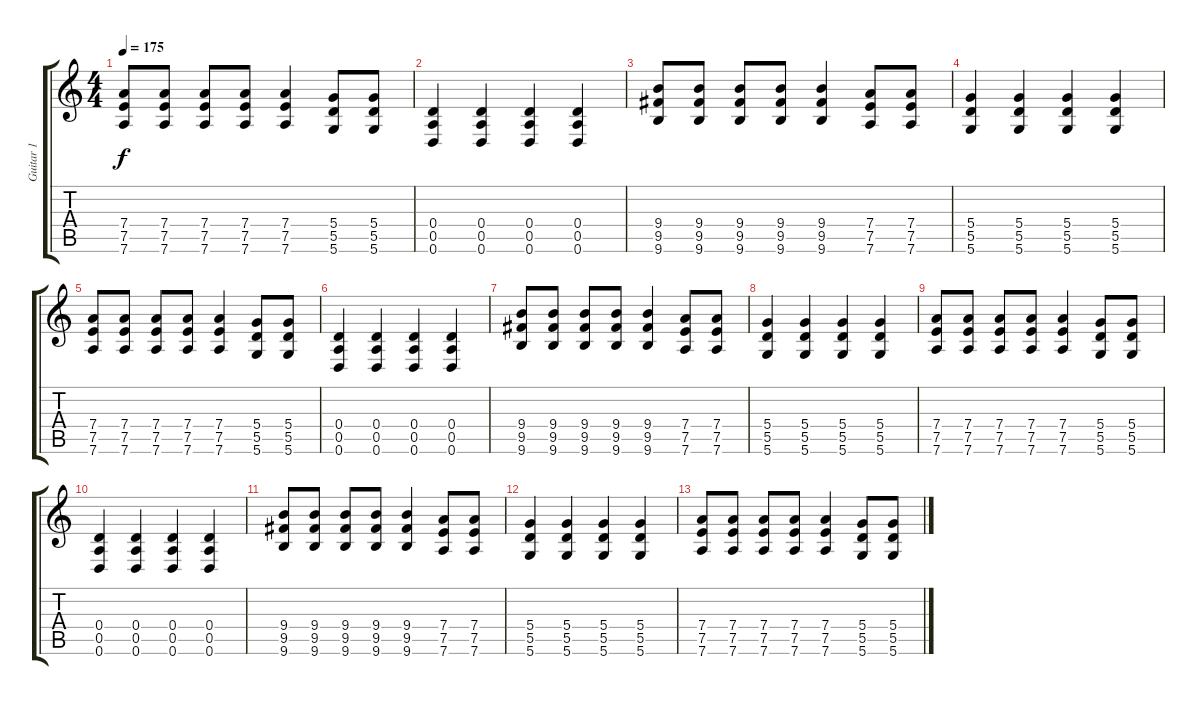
\track ("Guitar 1" "Guitar 1") {instrument distortionguitar}
\staff {score tabs}
\tuning (E4 B3 G3 D3 A2 D2) {hide}
\ts (4 4)
\tempo 175
\clef g2
\ks c
(7.4 7.5 7.6).8{dy f} (7.4 7.5 7.6).8 (7.4 7.5 7.6).8 (7.4 7.5 7.6).8 (7.4 7.5 7.6).4 (5.4 5.5 5.6).8 (5.4 5.5 5.6).8 |
(0.4 0.5 0.6).4 (0.4 0.5 0.6).4 (0.4 0.5 0.6).4 (0.4 0.5 0.6).4 |
(9.4 9.5 9.6).8 (9.4 9.5 9.6).8 (9.4 9.5 9.6).8 (9.4 9.5 9.6).8 (9.4 9.5 9.6).4 (7.4 7.5 7.6).8 (7.4 7.5 7.6).8 |
(5.4 5.5 5.6).4 (5.4 5.5 5.6).4 (5.4 5.5 5.6).4 (5.4 5.5 5.6).4 |
(7.4 7.5 7.6).8 (7.4 7.5 7.6).8 (7.4 7.5 7.6).8 (7.4 7.5 7.6).8 (7.4 7.5 7.6).4 (5.4 5.5 5.6).8 (5.4 5.5 5.6).8 |
(0.4 0.5 0.6).4 (0.4 0.5 0.6).4 (0.4 0.5 0.6).4 (0.4 0.5 0.6).4 |
(9.4 9.5 9.6).8 (9.4 9.5 9.6).8 (9.4 9.5 9.6).8 (9.4 9.5 9.6).8 (9.4 9.5 9.6).4 (7.4 7.5 7.6).8 (7.4 7.5 7.6).8 |
(5.4 5.5 5.6).4 (5.4 5.5 5.6).4 (5.4 5.5 5.6).4 (5.4 5.5 5.6).4 |
(7.4 7.5 7.6).8 (7.4 7.5 7.6).8 (7.4 7.5 7.6).8 (7.4 7.5 7.6).8 (7.4 7.5 7.6).4 (5.4 5.5 5.6).8 (5.4 5.5 5.6).8 |
(0.4 0.5 0.6).4 (0.4 0.5 0.6).4 (0.4 0.5 0.6).4 (0.4 0.5 0.6).4 |
(9.4 9.5 9.6).8 (9.4 9.5 9.6).8 (9.4 9.5 9.6).8 (9.4 9.5 9.6).8 (9.4 9.5 9.6).4 (7.4 7.5 7.6).8 (7.4 7.5 7.6).8 |
(5.4 5.5 5.6).4 (5.4 5.5 5.6).4 (5.4 5.5 5.6).4 (5.4 5.5 5.6).4 |
(7.4 7.5 7.6).8 (7.4 7.5 7.6).8 (7.4 7.5 7.6).8 (7.4 7.5 7.6).8 (7.4 7.5 7.6).4 (5.4 5.5 5.6).8 (5.4 5.5 5.6).8
